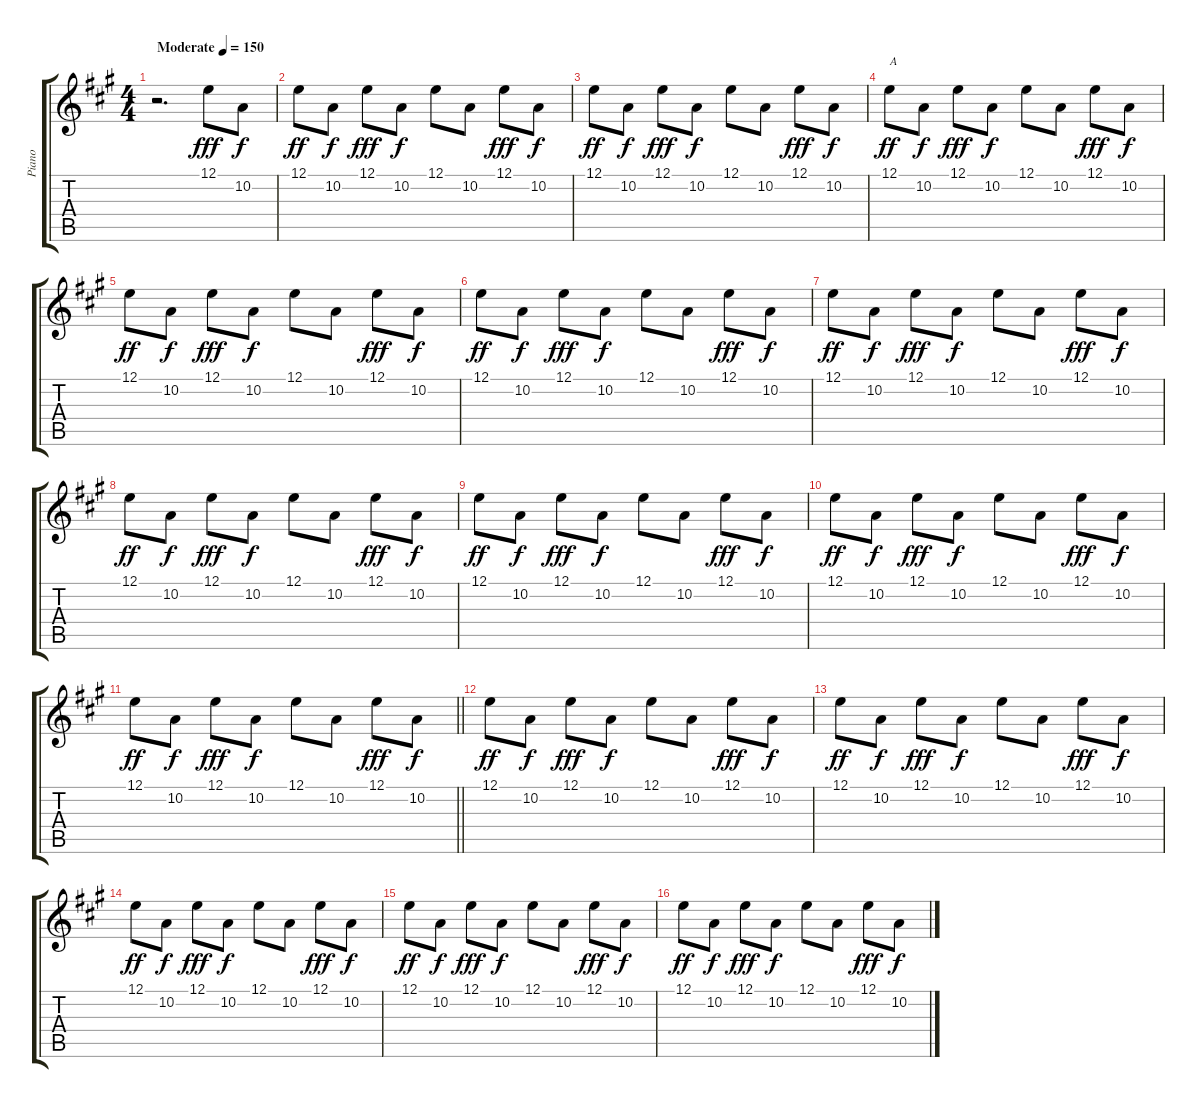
\track ("Piano" "Piano") {instrument acousticgrandpiano}
\staff {score tabs}
\tuning (E4 B3 G3 D3 A2 E2) {hide}
\ts (4 4)
\tempo (150 "Moderate")
\clef g2
\ks a
r.2{d dy fff instrument acousticgrandpiano} 12.1.8{instrument acousticgrandpiano} 10.2.8{dy f} |
12.1.8{dy ff} 10.2.8{dy f} 12.1.8{dy fff} 10.2.8{dy f} 12.1.8 10.2.8 12.1.8{dy fff} 10.2.8{dy f} |
12.1.8{dy ff} 10.2.8{dy f} 12.1.8{dy fff} 10.2.8{dy f} 12.1.8 10.2.8 12.1.8{dy fff} 10.2.8{dy f} |
12.1.8{txt "A" dy ff} 10.2.8{dy f} 12.1.8{dy fff} 10.2.8{dy f} 12.1.8 10.2.8 12.1.8{dy fff} 10.2.8{dy f} |
12.1.8{dy ff} 10.2.8{dy f} 12.1.8{dy fff} 10.2.8{dy f} 12.1.8 10.2.8 12.1.8{dy fff} 10.2.8{dy f} |
12.1.8{dy ff} 10.2.8{dy f} 12.1.8{dy fff} 10.2.8{dy f} 12.1.8 10.2.8 12.1.8{dy fff} 10.2.8{dy f} |
12.1.8{dy ff} 10.2.8{dy f} 12.1.8{dy fff} 10.2.8{dy f} 12.1.8 10.2.8 12.1.8{dy fff} 10.2.8{dy f} |
12.1.8{dy ff} 10.2.8{dy f} 12.1.8{dy fff} 10.2.8{dy f} 12.1.8 10.2.8 12.1.8{dy fff} 10.2.8{dy f} |
12.1.8{dy ff} 10.2.8{dy f} 12.1.8{dy fff} 10.2.8{dy f} 12.1.8 10.2.8 12.1.8{dy fff} 10.2.8{dy f} |
12.1.8{dy ff} 10.2.8{dy f} 12.1.8{dy fff} 10.2.8{dy f} 12.1.8 10.2.8 12.1.8{dy fff} 10.2.8{dy f} |
\barLineRight lightlight
12.1.8{dy ff} 10.2.8{dy f} 12.1.8{dy fff} 10.2.8{dy f} 12.1.8 10.2.8 12.1.8{dy fff} 10.2.8{dy f} |
12.1.8{dy ff} 10.2.8{dy f} 12.1.8{dy fff} 10.2.8{dy f} 12.1.8 10.2.8 12.1.8{dy fff} 10.2.8{dy f} |
12.1.8{dy ff} 10.2.8{dy f} 12.1.8{dy fff} 10.2.8{dy f} 12.1.8 10.2.8 12.1.8{dy fff} 10.2.8{dy f} |
12.1.8{dy ff} 10.2.8{dy f} 12.1.8{dy fff} 10.2.8{dy f} 12.1.8 10.2.8 12.1.8{dy fff} 10.2.8{dy f} |
12.1.8{dy ff} 10.2.8{dy f} 12.1.8{dy fff} 10.2.8{dy f} 12.1.8 10.2.8 12.1.8{dy fff} 10.2.8{dy f} |
12.1.8{dy ff} 10.2.8{dy f} 12.1.8{dy fff} 10.2.8{dy f} 12.1.8 10.2.8 12.1.8{dy fff} 10.2.8{dy f}
